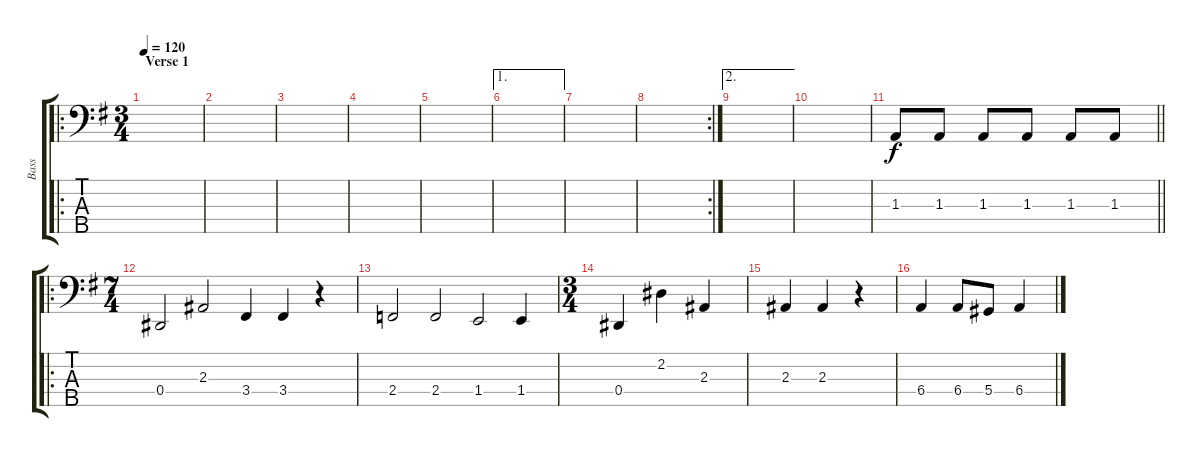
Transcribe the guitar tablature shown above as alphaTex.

\track ("Bass" "Bass") {instrument electricbassfinger}
\staff {score tabs}
\tuning (Gb2 Db2 Ab1 Eb1 Bb0) {hide}
\ro
\ts (3 4)
\section ("" "Verse 1")
\tempo 120
\clef f4
\ks g
|
|
|
|
|
\ae 1
|
|
\rc 2
|
\ae 2
|
|
\barLineRight lightlight
1.3.8 1.3.8 1.3.8 1.3.8 1.3.8 1.3.8 |
\ro
\ts (7 4)
0.4.2 2.3.2 3.4.4 3.4.4 r.4 |
2.4.2 2.4.2 1.4.2 1.4.4 |
\ts (3 4)
0.4.4 2.2.4 2.3.4 |
2.3.4 2.3.4 r.4 |
6.4.4 6.4.8 5.4.8 6.4.4
